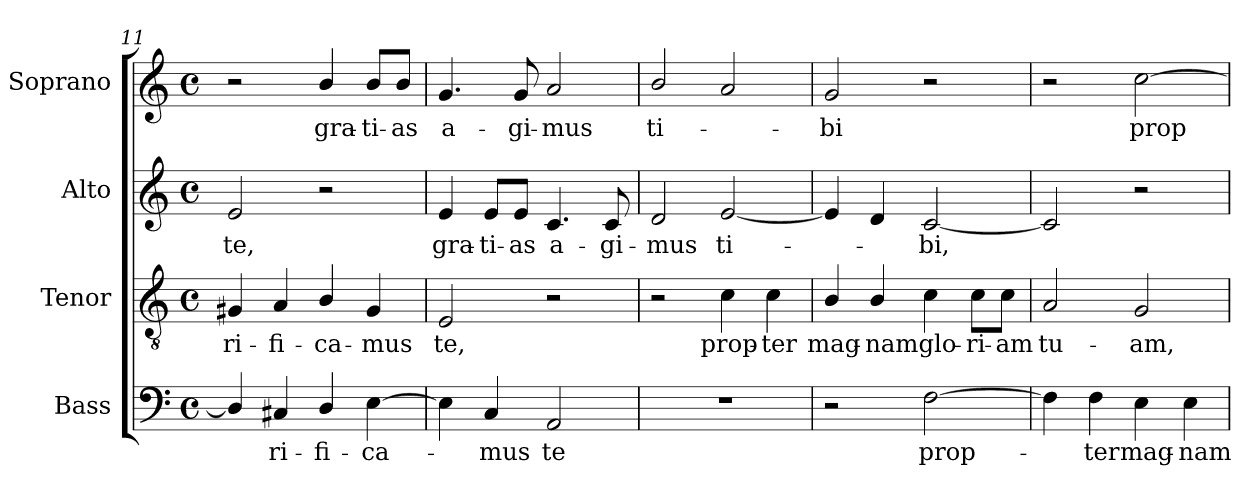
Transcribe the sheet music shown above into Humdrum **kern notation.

**kern	**text	**kern	**text	**kern	**text	**kern	**text
*part4	*part4	*part3	*part3	*part2	*part2	*part1	*part1
*staff4	*staff4	*staff3	*staff3	*staff2	*staff2	*staff1	*staff1
*I"Bass	*	*I"Tenor	*	*I"Alto	*	*I"Soprano	*
*I'B.	*	*I'T.	*	*I'A.	*	*I'S.	*
*clefF4	*	*clefGv2	*	*clefG2	*	*clefG2	*
*	*	*ITrd7c12	*	*	*	*	*
*k[]	*	*k[]	*	*k[]	*	*k[]	*
*C:	*	*C:	*	*C:	*	*C:	*
*M4/4	*	*M4/4	*	*M4/4	*	*M4/4	*
*met(c)	*	*met(c)	*	*met(c)	*	*met(c)	*
=11	=11	=11	=11	=11	=11	=11	=11
!	!	!	!LO:LY:b:color=#000000	!	!	!	!
!	!	!	!	!	!LO:LY:b:color=#000000	!	!
4Di/]	.	4GG#Xi/	-ri-	2ei/	te,	2r	.
!	!LO:LY:b:color=#000000	!	!	!	!	!	!
!	!	!	!LO:LY:b:color=#000000	!	!	!	!
4C#Xi/	-ri-	4AAi/	-fi-	.	.	.	.
!	!LO:LY:b:color=#000000	!	!	!	!	!	!
!	!	!	!LO:LY:b:color=#000000	!	!	!	!
!	!	!	!	!	!	!	!LO:LY:b:color=#000000
4Di/	-fi-	4BBi/	-ca-	2r	.	4bi/	gra-
!	!LO:LY:b:color=#000000	!	!	!	!	!	!
!	!	!	!LO:LY:b:color=#000000	!	!	!	!
!	!	!	!	!	!	!	!LO:LY:b:color=#000000
[4Ei\	-ca-	4GG#i/	-mus	.	.	8bi/L	-ti-
!	!	!	!	!	!	!	!LO:LY:b:color=#000000
.	.	.	.	.	.	8bi/J	-as
=12	=12	=12	=12	=12	=12	=12	=12
!	!	!	!LO:LY:b:color=#000000	!	!	!	!
!	!	!	!	!	!LO:LY:b:color=#000000	!	!
!	!	!	!	!	!	!	!LO:LY:b:color=#000000
4Ei\]	.	2EEi/	te,	4ei/	gra-	4.gi/	a-
!	!LO:LY:b:color=#000000	!	!	!	!	!	!
!	!	!	!	!	!LO:LY:b:color=#000000	!	!
4Ci/	-mus	.	.	8ei/L	-ti-	.	.
!	!	!	!	!	!LO:LY:b:color=#000000	!	!
!	!	!	!	!	!	!	!LO:LY:b:color=#000000
.	.	.	.	8ei/J	-as	8gi/	-gi-
!	!LO:LY:b:color=#000000	!	!	!	!	!	!
!	!	!	!	!	!LO:LY:b:color=#000000	!	!
!	!	!	!	!	!	!	!LO:LY:b:color=#000000
2AAi/	te	2r	.	4.ci/	a-	2ai/	-mus
!	!	!	!	!	!LO:LY:b:color=#000000	!	!
.	.	.	.	8ci/	-gi-	.	.
=13	=13	=13	=13	=13	=13	=13	=13
!	!	!	!	!	!LO:LY:b:color=#000000	!	!
!	!	!	!	!	!	!	!LO:LY:b:color=#000000
1r	.	2r	.	2di/	-mus	2bi/	ti-
!	!	!	!LO:LY:b:color=#000000	!	!	!	!
!	!	!	!	!	!LO:LY:b:color=#000000	!	!
.	.	4Ci\	prop-	[2ei/	ti-	2ai/	.
!	!	!	!LO:LY:b:color=#000000	!	!	!	!
.	.	4Ci\	-ter	.	.	.	.
!!LO:LB:g=z
=14	=14	=14	=14	=14	=14	=14	=14
!	!	!	!LO:LY:b:color=#000000	!	!	!	!
!	!	!	!	!	!	!	!LO:LY:b:color=#000000
2r	.	4BBi/	mag-	4ei/]	.	2gi/	-bi
!	!	!	!LO:LY:b:color=#000000	!	!	!	!
.	.	4BBi/	-nam	4di/	.	.	.
!	!LO:LY:b:color=#000000	!	!	!	!	!	!
!	!	!	!LO:LY:b:color=#000000	!	!	!	!
!	!	!	!	!	!LO:LY:b:color=#000000	!	!
[2Fi\	prop-	4Ci\	glo-	[2ci/	-bi,	2r	.
!	!	!	!LO:LY:b:color=#000000	!	!	!	!
.	.	8Ci\L	-ri-	.	.	.	.
!	!	!	!LO:LY:b:color=#000000	!	!	!	!
.	.	8Ci\J	-am	.	.	.	.
=15	=15	=15	=15	=15	=15	=15	=15
!	!	!	!LO:LY:b:color=#000000	!	!	!	!
4Fi\]	.	2AAi/	tu-	2ci/]	.	2r	.
!	!LO:LY:b:color=#000000	!	!	!	!	!	!
4Fi\	-ter	.	.	.	.	.	.
!	!LO:LY:b:color=#000000	!	!	!	!	!	!
!	!	!	!LO:LY:b:color=#000000	!	!	!	!
!	!	!	!	!	!	!	!LO:LY:b:color=#000000
4Ei\	mag-	2GGi/	-am,	2r	.	[2cci\	prop-
!	!LO:LY:b:color=#000000	!	!	!	!	!	!
4Ei\	-nam	.	.	.	.	.	.
=	=	=	=	=	=	=	=
*-	*-	*-	*-	*-	*-	*-	*-
